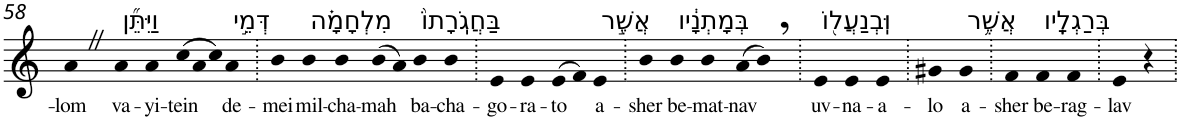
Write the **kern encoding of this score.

**kern	**text
*part1	*part1
*staff1	*staff1
*I"Piano	*
*I'Pno	*
!!LO:PB:g=z
*clefG2	*
*k[]	*
=58	=58
!	!LO:LY:b
4aZ	-lom
!LO:TX:a:t=וַיִּתֵּ֞ן	!
!	!LO:LY:b
4a	va-
!	!LO:LY:b
4a	-yi-
*Xtuplet	*
!	!LO:LY:b
(>12cc	-tein
12a	.
12cc)	.
!LO:TX:a:t=דְּמֵ֣י	!
!	!LO:LY:b
4a	de-
=59.	=59.
!	!LO:LY:b
4b	-mei
!LO:TX:a:t=מִלְחָמָ֗ה	!
!	!LO:LY:b
4b	mil-
!	!LO:LY:b
4b	-cha-
!	!LO:LY:b
(>8b	-mah
8a)	.
!LO:TX:a:t=בַּחֲגֹֽרָתוֹ֙	!
!	!LO:LY:b
4b	ba-
!	!LO:LY:b
4b	-cha-
=60.	=60.
!	!LO:LY:b
4e	-go-
!	!LO:LY:b
4e	-ra-
!	!LO:LY:b
(>8e	-to
8f)	.
!LO:TX:a:t=אֲשֶׁ֣ר	!
!	!LO:LY:b
4e	a-
=61.	=61.
!	!LO:LY:b
4b	-sher
!LO:TX:a:t=בְּמָתְנָ֔יו	!
!	!LO:LY:b
4b	be-
!	!LO:LY:b
4b	-mat-
!	!LO:LY:b
(>8a	-nav
8b,)	.
=62.	=62.
!LO:TX:a:t=וּֽבְנַעֲל֖וֹ	!
!	!LO:LY:b
4e	uv-
!	!LO:LY:b
4e	-na-
!	!LO:LY:b
4e	-a-
=63.	=63.
!	!LO:LY:b
4g#X	-lo
!LO:TX:a:t=אֲשֶׁ֥ר	!
!	!LO:LY:b
4g#	a-
=64.	=64.
!	!LO:LY:b
4f	-sher
!LO:TX:a:t=בְּרַגְלָֽיו	!
!	!LO:LY:b
4f	be-
!	!LO:LY:b
4f	-rag-
=65.	=65.
!	!LO:LY:b
4e	-lav
4r	.
=.	=.
*-	*-
